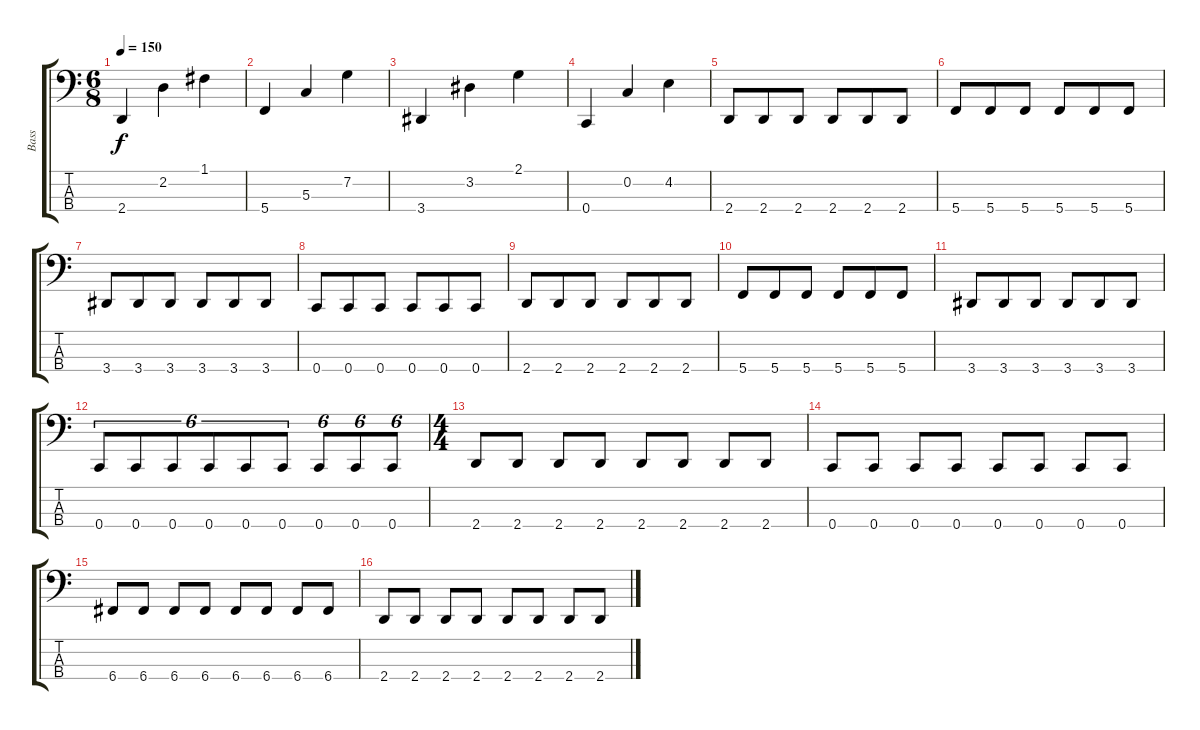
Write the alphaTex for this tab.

\track ("Bass" "Bass") {instrument electricbasspick}
\staff {score tabs}
\tuning (F2 C2 G1 C1) {hide}
\ts (6 8)
\tempo 150
\clef f4
\ks c
2.4.4{dy f} 2.2.4 1.1.4 |
5.4.4 5.3.4 7.2.4 |
3.4.4 3.2.4 2.1.4 |
0.4.4 0.2.4 4.2.4 |
2.4.8 2.4.8 2.4.8 2.4.8 2.4.8 2.4.8 |
5.4.8 5.4.8 5.4.8 5.4.8 5.4.8 5.4.8 |
3.4.8 3.4.8 3.4.8 3.4.8 3.4.8 3.4.8 |
0.4.8 0.4.8 0.4.8 0.4.8 0.4.8 0.4.8 |
2.4.8 2.4.8 2.4.8 2.4.8 2.4.8 2.4.8 |
5.4.8 5.4.8 5.4.8 5.4.8 5.4.8 5.4.8 |
3.4.8 3.4.8 3.4.8 3.4.8 3.4.8 3.4.8 |
0.4.8{tu (6 4)} 0.4.8{tu (6 4)} 0.4.8{tu (6 4)} 0.4.8{tu (6 4)} 0.4.8{tu (6 4)} 0.4.8{tu (6 4)} 0.4.8{tu (6 4)} 0.4.8{tu (6 4)} 0.4.8{tu (6 4)} |
\ts (4 4)
2.4.8 2.4.8 2.4.8 2.4.8 2.4.8 2.4.8 2.4.8 2.4.8 |
0.4.8 0.4.8 0.4.8 0.4.8 0.4.8 0.4.8 0.4.8 0.4.8 |
6.4.8 6.4.8 6.4.8 6.4.8 6.4.8 6.4.8 6.4.8 6.4.8 |
2.4.8 2.4.8 2.4.8 2.4.8 2.4.8 2.4.8 2.4.8 2.4.8
